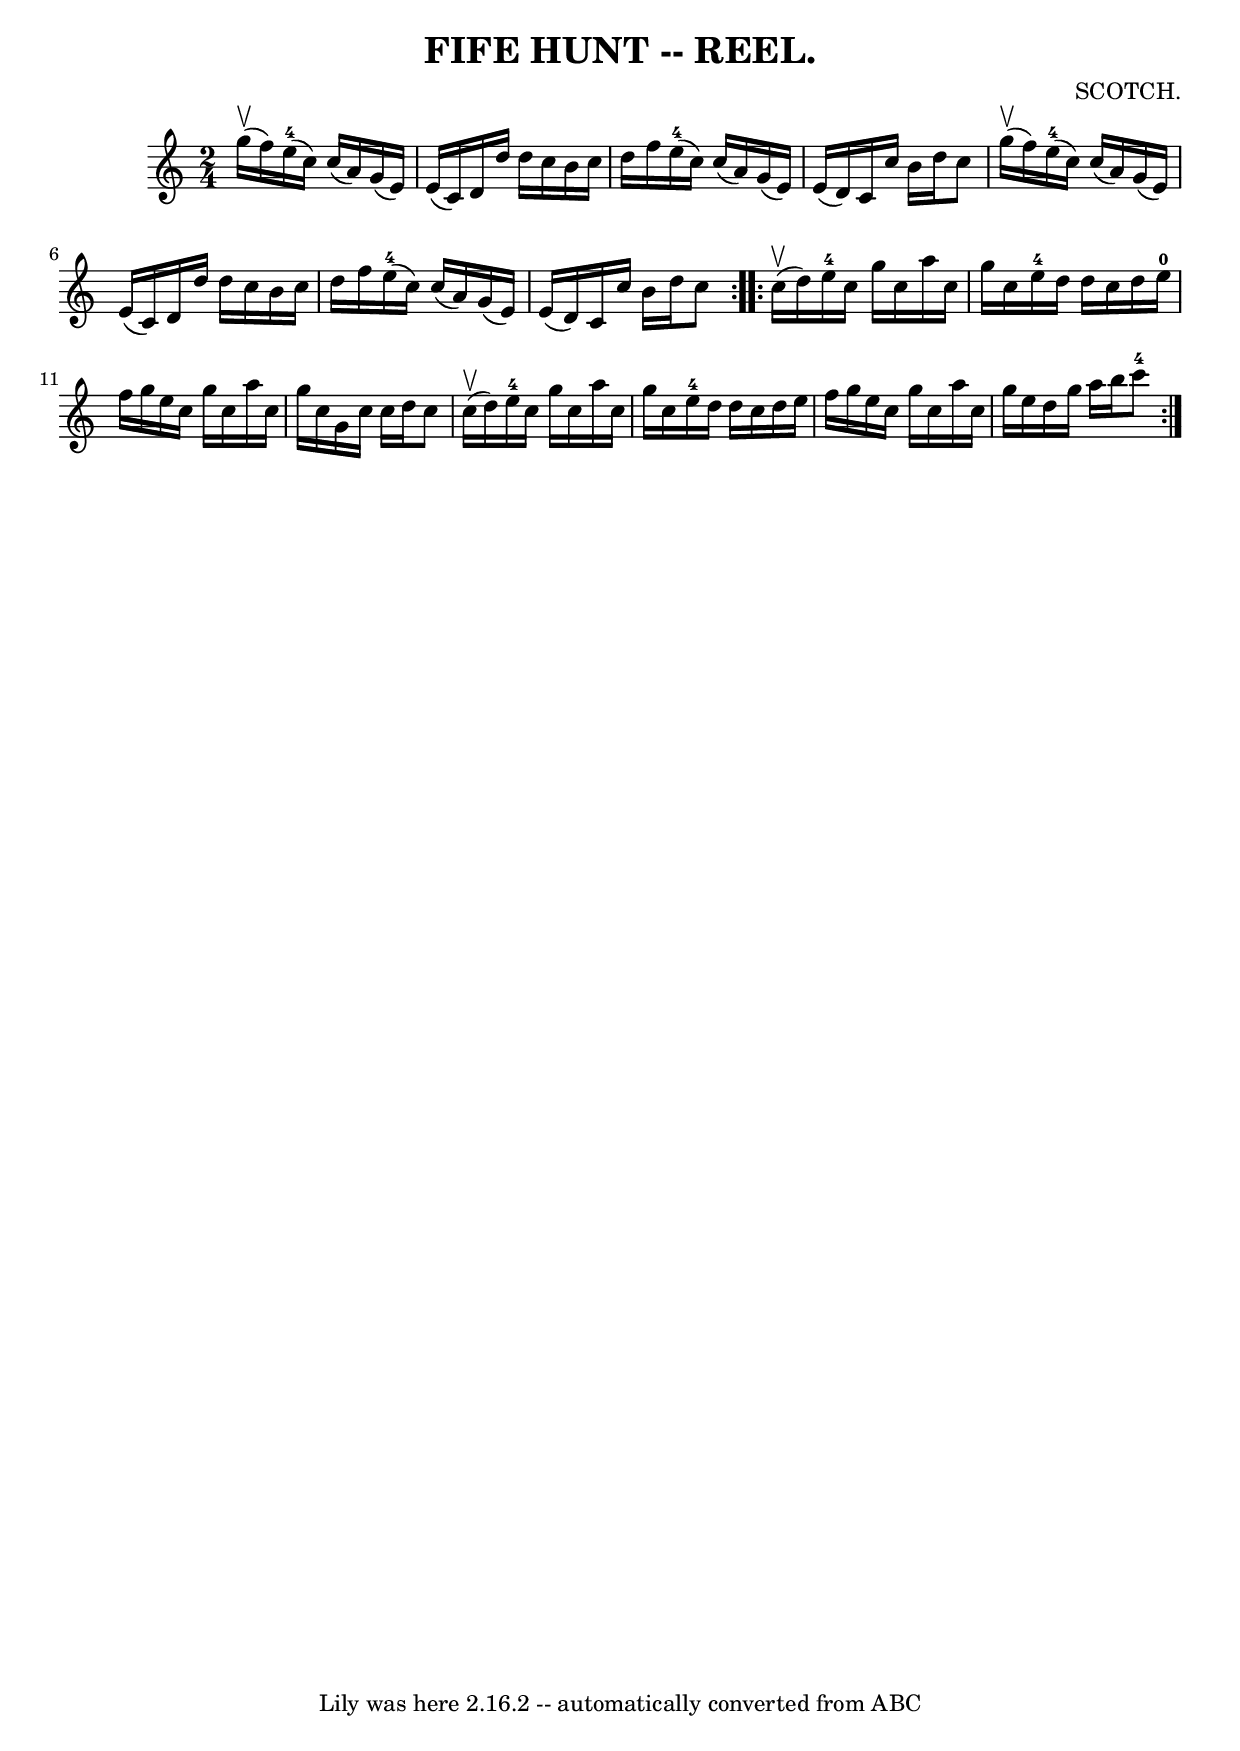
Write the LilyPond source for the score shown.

\version "2.16.2"
\include "Mammoth.ily"
\header {
  %% book = "Coles"
 composer = "SCOTCH."
 crossRefNumber = "7"
 footnotes = ""
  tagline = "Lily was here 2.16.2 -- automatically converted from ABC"
  title = "FIFE HUNT -- REEL."

}
voicedefault =  {



  \repeat volta 2 {

    \time 2/4 
    \key c \major g''16 (^\upbow f''16)  |
 e''16-4( c''16) c''16 (a'16) g'16 (e'16) e'16 (c'16)   |
 d'16 d''16 d''16 c''16 b'16 c''16 d''16 f''16   |
 e''16-4(c''16) c''16 (a'16) g'16 (e'16) e'16 (d'16)  |
 c'16 c''16 b'16 d''16 c''8 g''16 (^\upbow f''16) |
 e''16-4(c''16) c''16 (a'16) g'16 (e'16) e'16 (c'16) |
 d'16 d''16 d''16 c''16 b'16 c''16 d''16 f''16   |
 e''16-4(c''16) c''16 (a'16) g'16 (e'16) e'16 (d'16)  |
 c'16    
 c''16 b'16 d''16 c''8  
  }     
  \repeat volta 2 {
 c''16 (^\upbow d''16)  |
 e''16-4 c''16 g''16 c''16 a''16 c''16 g''16 c''16   |
 e''16-4 d''16 d''16 c''16 d''16 e''16-0 f''16 g''16   |
 e''16 c''16 g''16 c''16 a''16 c''16 g''16 c''16   |
 g'16 c''16 c''16 d''16 c''8 c''16 (^\upbow d''16)  |
 e''16-4 c''16 g''16 c''16 a''16 c''16 g''16 c''16   |
 e''16-4 d''16 d''16 c''16 d''16 e''16 f''16 g''16   |
 e''16 c''16 g''16 c''16 a''16 c''16 g''16 e''16   |
 d''16 g''16  
 a''16 b''16 c'''8-4 
  }   

}

\score{
  <<

    \context Staff="default"
    {
      \voicedefault 
      
    }

  >>
  \layout {
    
  }
  \midi {
  }

}
